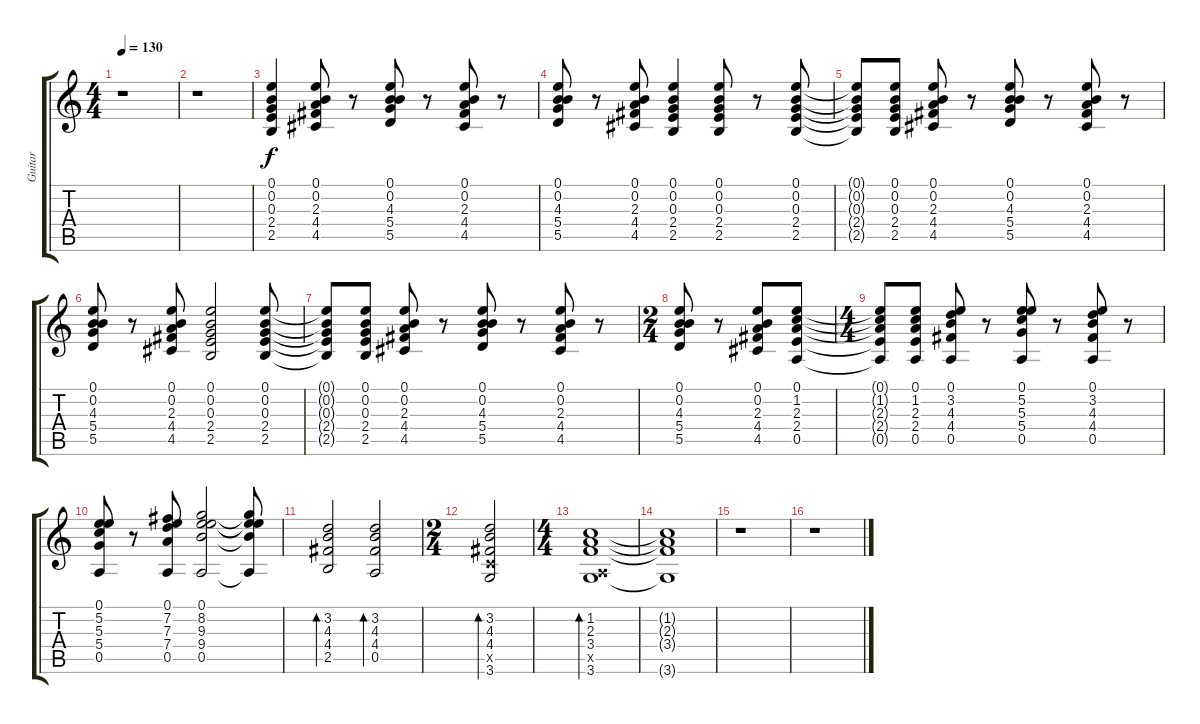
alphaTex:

\track ("Guitar" "Guitar") {instrument acousticguitarsteel}
\staff {score tabs}
\tuning (E4 B3 G3 D3 A2 E2) {hide}
\ts (4 4)
\tempo 130
\clef g2
\ks c
r.1{dy f} |
r.1 |
(0.1 0.2 0.3 2.4 2.5).4{balance 8} (0.1 0.2 2.3 4.4 4.5).8 r.8 (0.1 0.2 4.3 5.4 5.5).8 r.8 (0.1 0.2 2.3 4.4 4.5).8 r.8 |
(0.1 0.2 4.3 5.4 5.5).8 r.8 (0.1 0.2 2.3 4.4 4.5).8 (0.1 0.2 0.3 2.4 2.5).4 (0.1 0.2 0.3 2.4 2.5).8 r.8 (0.1 0.2 0.3 2.4 2.5).8 |
(0.1{t} 0.2{t} 0.3{t} 2.4{t} 2.5{t}).8 (0.1 0.2 0.3 2.4 2.5).8 (0.1 0.2 2.3 4.4 4.5).8 r.8 (0.1 0.2 4.3 5.4 5.5).8 r.8 (0.1 0.2 2.3 4.4 4.5).8 r.8 |
(0.1 0.2 4.3 5.4 5.5).8 r.8 (0.1 0.2 2.3 4.4 4.5).8 (0.1 0.2 0.3 2.4 2.5).2 (0.1 0.2 0.3 2.4 2.5).8 |
(0.1{t} 0.2{t} 0.3{t} 2.4{t} 2.5{t}).8 (0.1 0.2 0.3 2.4 2.5).8 (0.1 0.2 2.3 4.4 4.5).8 r.8 (0.1 0.2 4.3 5.4 5.5).8 r.8 (0.1 0.2 2.3 4.4 4.5).8 r.8 |
\ts (2 4)
(0.1 0.2 4.3 5.4 5.5).8 r.8 (0.1 0.2 2.3 4.4 4.5).8 (0.1 1.2 2.3 2.4 0.5).8 |
\ts (4 4)
(0.1{t} 1.2{t} 2.3{t} 2.4{t} 0.5{t}).8 (0.1 1.2 2.3 2.4 0.5).8 (0.1 3.2 4.3 4.4 0.5).8 r.8 (0.1 5.2 5.3 5.4 0.5).8 r.8 (0.1 3.2 4.3 4.4 0.5).8 r.8 |
(0.1 5.2 5.3 5.4 0.5).8 r.8 (0.1 7.2 7.3 7.4 0.5).8 (0.1 8.2 9.3 9.4 0.5).2 (0.1{t} 8.2{t} 9.3{t} 9.4{t} 0.5{t}).8 |
(3.2 4.3 4.4 2.5).2{bd 240} (3.2 4.3 4.4 0.5).2{bd 240} |
\ts (2 4)
(3.2 4.3 4.4 3.5{x} 3.6).2{bd 240} |
\ts (4 4)
(1.2 2.3 3.4 0.5{x} 3.6).1{bd 240} |
(1.2{t} 2.3{t} 3.4{t} 3.6{t}).1 |
r.1 |
r.1
